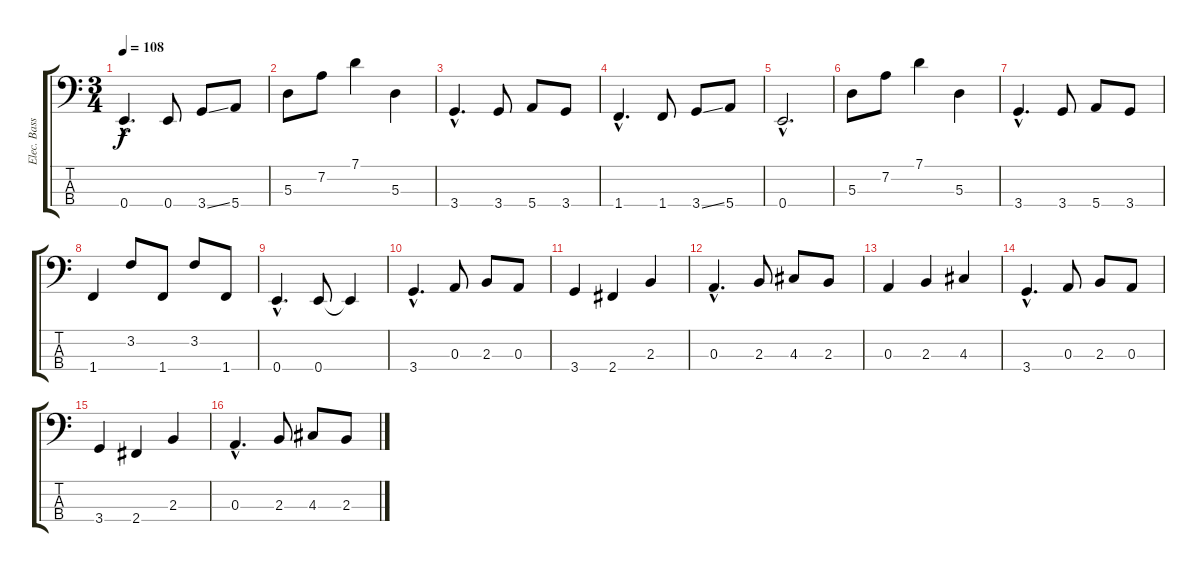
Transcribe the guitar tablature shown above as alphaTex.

\track ("Elec. Bass" "Elec. Bass") {instrument electricbasspick}
\staff {score tabs}
\tuning (G2 D2 A1 E1) {hide}
\ts (3 4)
\tempo 108
\clef f4
\ks c
0.4{hac}.4{d dy f} 0.4.8 3.4{ss}.8 5.4.8 |
5.3.8 7.2.8 7.1.4 5.3.4 |
3.4{hac}.4{d} 3.4.8 5.4.8 3.4.8 |
1.4{hac}.4{d} 1.4.8 3.4{ss}.8 5.4.8 |
0.4{hac}.2{d} |
5.3.8 7.2.8 7.1.4 5.3.4 |
3.4{hac}.4{d} 3.4.8 5.4.8 3.4.8 |
1.4.4 3.2.8 1.4.8 3.2.8 1.4.8 |
0.4{hac}.4{d} 0.4.8 0.4{t}.4 |
3.4{hac}.4{d} 0.3.8 2.3.8 0.3.8 |
3.4.4 2.4.4 2.3.4 |
0.3{hac}.4{d} 2.3.8 4.3.8 2.3.8 |
0.3.4 2.3.4 4.3.4 |
3.4{hac}.4{d} 0.3.8 2.3.8 0.3.8 |
3.4.4 2.4.4 2.3.4 |
0.3{hac}.4{d} 2.3.8 4.3.8 2.3.8
